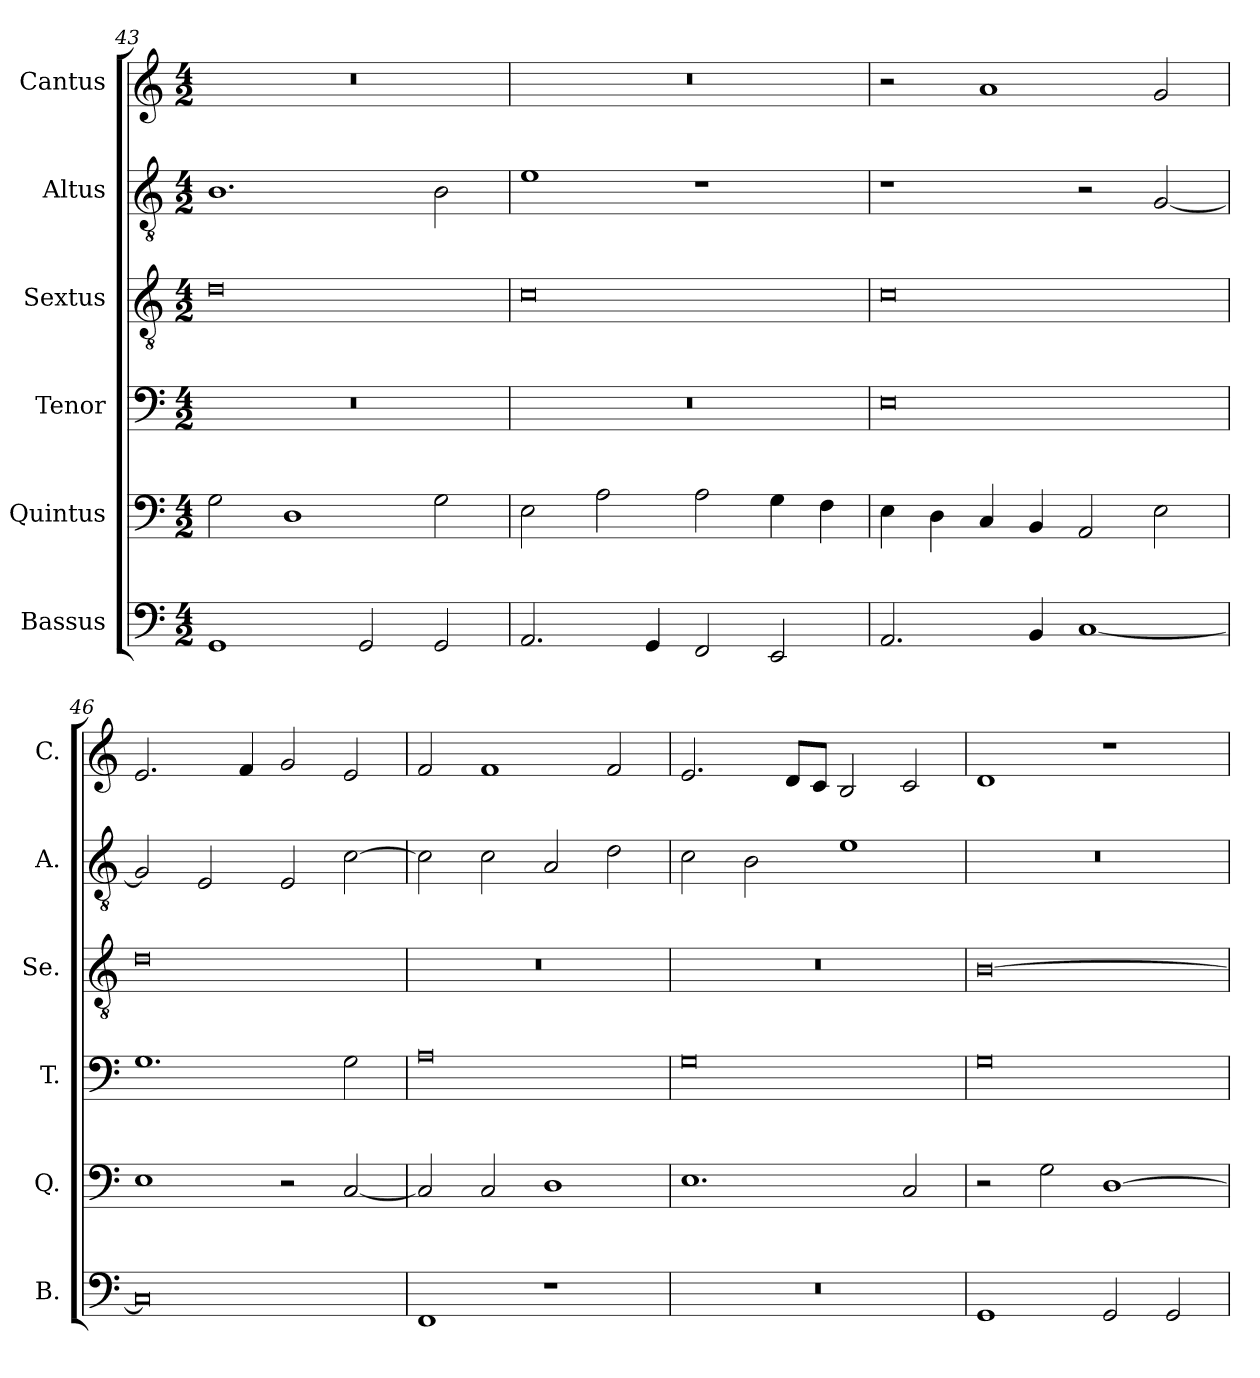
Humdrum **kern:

**kern	**kern	**kern	**kern	**kern	**kern
*part6	*part5	*part4	*part3	*part2	*part1
*staff6	*staff5	*staff4	*staff3	*staff2	*staff1
*I"Bassus	*I"Quintus	*I"Tenor	*I"Sextus	*I"Altus	*I"Cantus
*I'B.	*I'Q.	*I'T.	*I'Se.	*I'A.	*I'C.
*clefF4	*clefF4	*clefF4	*clefGv2	*clefGv2	*clefG2
*k[]	*k[]	*k[]	*k[]	*k[]	*k[]
*M4/2	*M4/2	*M4/2	*M4/2	*M4/2	*M4/2
=43	=43	=43	=43	=43	=43
1GG	2G\	0r	0d	1.B	0r
.	1D	.	.	.	.
2GG/	.	.	.	.	.
2GG/	2G\	.	.	2B\	.
=44	=44	=44	=44	=44	=44
2.AA/	2E\	0r	0c	1e	0r
.	2A\	.	.	.	.
4GG/	.	.	.	.	.
2FF/	2A\	.	.	1r	.
2EE/	4G\	.	.	.	.
.	4F\	.	.	.	.
=45	=45	=45	=45	=45	=45
2.AA/	4E\	0E	0c	1r	2r
.	4D\	.	.	.	.
.	4C/	.	.	.	1a
4BB/	4BB/	.	.	.	.
[1C	2AA/	.	.	2r	.
.	2E\	.	.	[2G/	2g/
!!LO:LB:g=z
=46	=46	=46	=46	=46	=46
0C]	1E	1.G	0d	2G/]	2.e/
.	.	.	.	2E/	.
.	.	.	.	.	4f/
.	2r	.	.	2E/	2g/
.	[2C/	2G\	.	[2c\	2e/
=47	=47	=47	=47	=47	=47
1FF	2C/]	0A	0r	2c\]	2f/
.	2C/	.	.	2c\	1f
1r	1D	.	.	2A/	.
.	.	.	.	2d\	2f/
=48	=48	=48	=48	=48	=48
0r	1.E	0G	0r	2c\	2.e/
.	.	.	.	2B\	.
.	.	.	.	.	8d/L
.	.	.	.	.	8c/J
.	.	.	.	1e	2B/
.	2C/	.	.	.	2c/
=49	=49	=49	=49	=49	=49
1GG	2r	0G	[0B	0r	1d
.	2G\	.	.	.	.
2GG/	[1D	.	.	.	1r
2GG/	.	.	.	.	.
=	=	=	=	=	=
*-	*-	*-	*-	*-	*-
